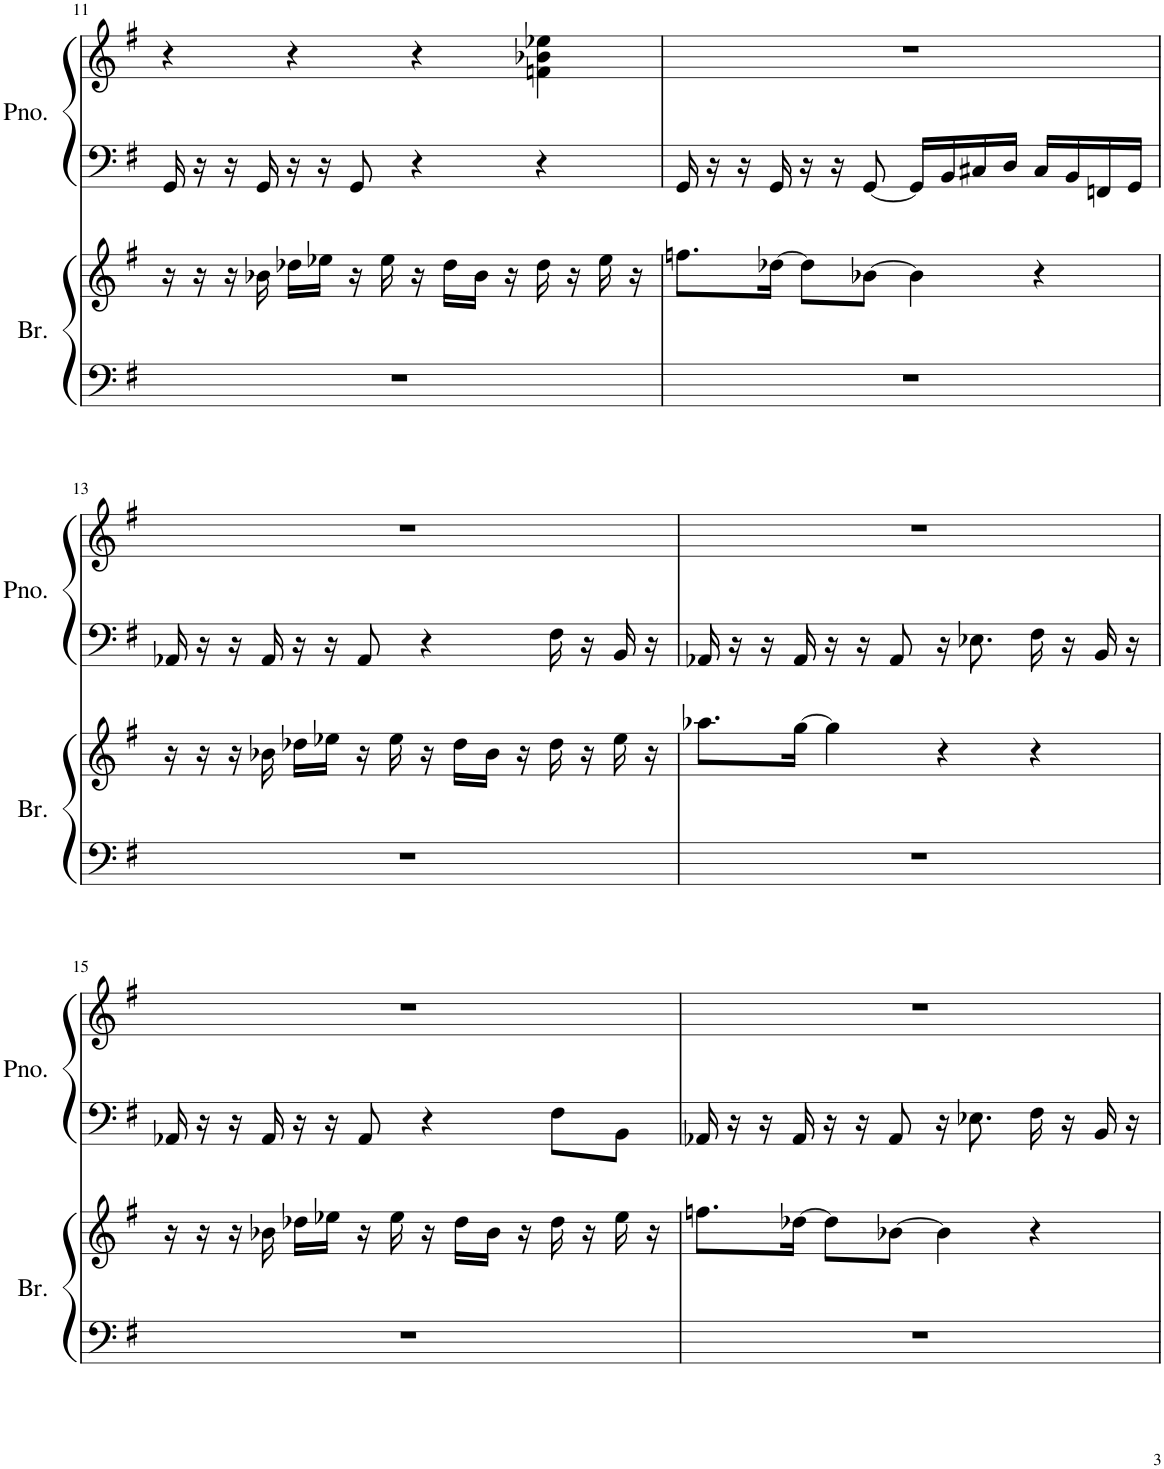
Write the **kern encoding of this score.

**kern	**kern	**kern	**kern
*part2	*part2	*part1	*part1
*staff4	*staff3	*staff2	*staff1
*I"Brass	*	*I"Piano	*
*I'Br.	*	*I'Pno.	*
!!LO:PB:g=z
*clefF4	*clefG2	*clefF4	*clefG2
*k[f#]	*k[f#]	*k[f#]	*k[f#]
*M4/4	*M4/4	*M4/4	*M4/4
=11	=11	=11	=11
1r	16r	16GG/	4r
.	16r	16r	.
.	16r	16r	.
.	16b-X\	16GG/	.
.	16dd-X\LL	16r	4r
.	16ee-X\JJ	16r	.
.	16r	8GG/	.
.	16ee-\	.	.
.	16r	4r	4r
.	16dd-\LL	.	.
.	16b-\JJ	.	.
.	16r	.	.
.	16dd-\	4r	4fn\ 4b-X\ 4ee-X\
.	16r	.	.
.	16ee-\	.	.
.	16r	.	.
=12	=12	=12	=12
1r	8.ffn\L	16GG/	1r
.	.	16r	.
.	.	16r	.
.	[16dd-X\Jk	16GG/	.
.	8dd-\L]	16r	.
.	.	16r	.
.	[8b-X\J	[8GG/	.
.	4b-\]	16GG/LL]	.
.	.	16BB/	.
.	.	16C#X/	.
.	.	16D/JJ	.
.	4r	16C#/LL	.
.	.	16BB/	.
.	.	16FFn/	.
.	.	16GG/JJ	.
!!LO:LB:g=z
=13	=13	=13	=13
1r	16r	16AA-X/	1r
.	16r	16r	.
.	16r	16r	.
.	16b-X\	16AA-/	.
.	16dd-X\LL	16r	.
.	16ee-X\JJ	16r	.
.	16r	8AA-/	.
.	16ee-\	.	.
.	16r	4r	.
.	16dd-\LL	.	.
.	16b-\JJ	.	.
.	16r	.	.
.	16dd-\	16F#\	.
.	16r	16r	.
.	16ee-\	16BB/	.
.	16r	16r	.
=14	=14	=14	=14
1r	8.aa-X\L	16AA-X/	1r
.	.	16r	.
.	.	16r	.
.	[16gg\Jk	16AA-/	.
.	4gg\]	16r	.
.	.	16r	.
.	.	8AA-/	.
.	4r	16r	.
.	.	8.E-X\	.
.	4r	16F#\	.
.	.	16r	.
.	.	16BB/	.
.	.	16r	.
!!LO:LB:g=z
=15	=15	=15	=15
1r	16r	16AA-X/	1r
.	16r	16r	.
.	16r	16r	.
.	16b-X\	16AA-/	.
.	16dd-X\LL	16r	.
.	16ee-X\JJ	16r	.
.	16r	8AA-/	.
.	16ee-\	.	.
.	16r	4r	.
.	16dd-\LL	.	.
.	16b-\JJ	.	.
.	16r	.	.
.	16dd-\	8F#\L	.
.	16r	.	.
.	16ee-\	8BB\J	.
.	16r	.	.
=16	=16	=16	=16
1r	8.ffn\L	16AA-X/	1r
.	.	16r	.
.	.	16r	.
.	[16dd-X\Jk	16AA-/	.
.	8dd-\L]	16r	.
.	.	16r	.
.	[8b-X\J	8AA-/	.
.	4b-\]	16r	.
.	.	8.E-X\	.
.	4r	16F#\	.
.	.	16r	.
.	.	16BB/	.
.	.	16r	.
=	=	=	=
*-	*-	*-	*-
